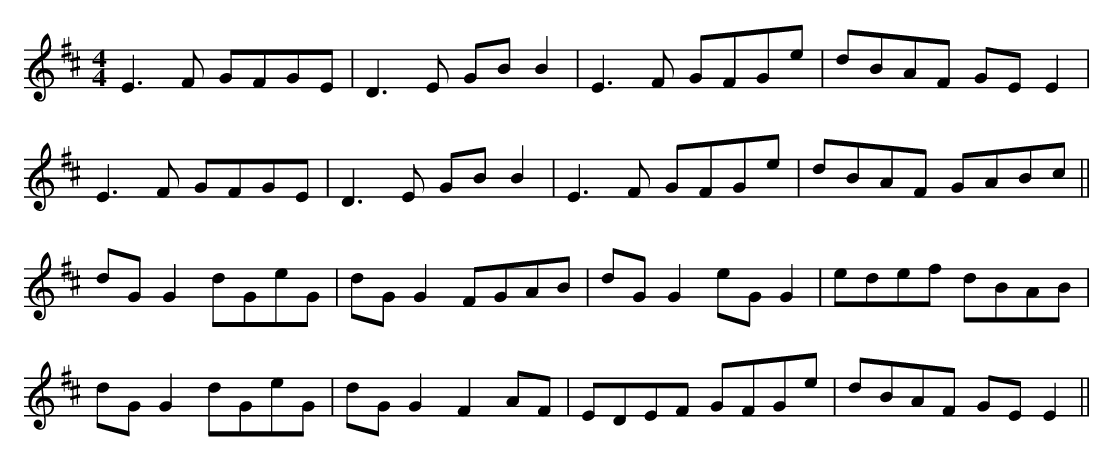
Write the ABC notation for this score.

X:1
M:4/4
K:Edor
E3F GFGE|D3E GB B2|E3F GFGe|dBAF GEE2|
E3F GFGE|D3E GB B2|E3F GFGe|dBAF GABc||
dG G2 dGeG|dG G2 FGAB|dG G2 eG G2|edef dBAB|
dG G2 dGeG|dG G2 F2 AF|EDEF GFGe|dBAF GEE2||
